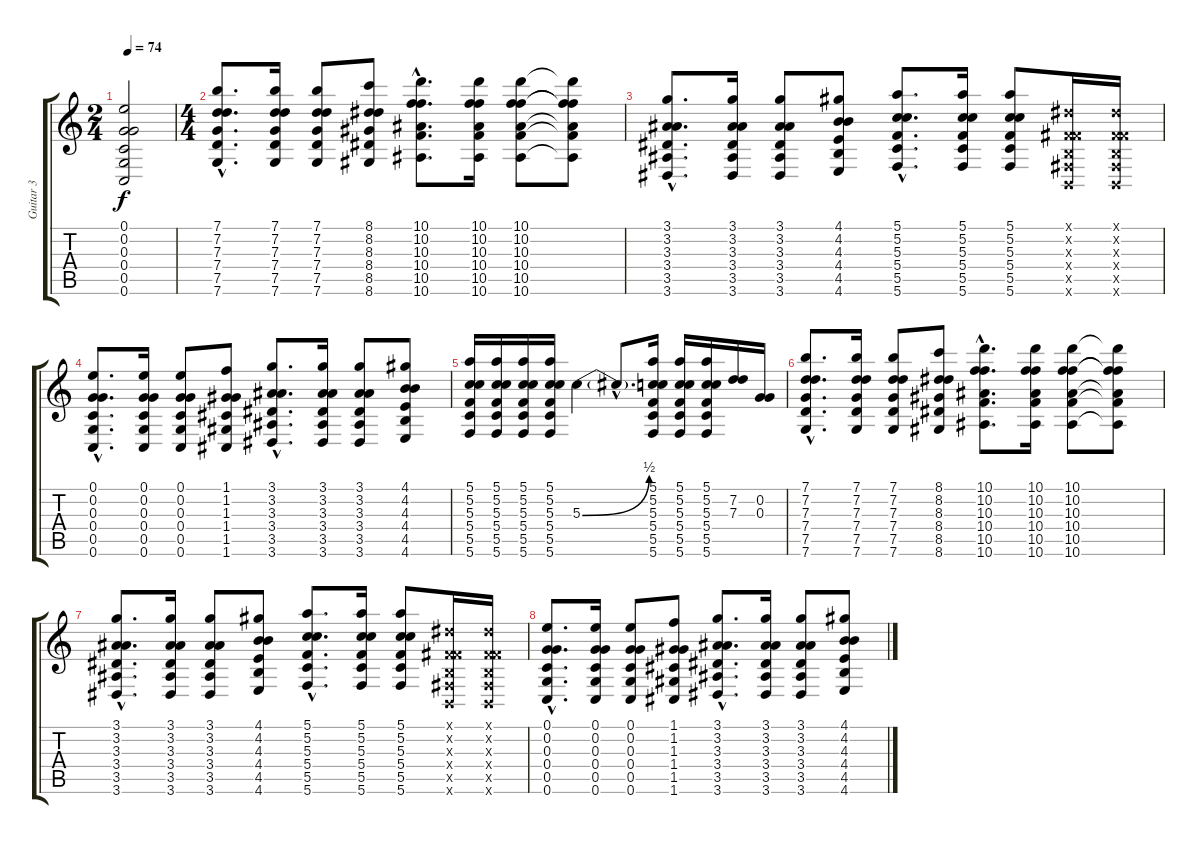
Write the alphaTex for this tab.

\track ("Guitar 3" "Guitar 3") {instrument overdrivenguitar}
\staff {score tabs}
\tuning (E4 G3 G3 C3 G2 C2) {hide}
\ts (2 4)
\tempo 74
\clef g2
\ks c
(0.1{t} 0.2{t} 0.3{t} 0.4{t} 0.5{t} 0.6{t}).2{dy f} |
\ts (4 4)
(7.1{hac} 7.2{hac} 7.3{hac} 7.4{hac} 7.5{hac} 7.6{hac}).8{d} (7.1 7.2 7.3 7.4 7.5 7.6).16 (7.1 7.2 7.3 7.4 7.5 7.6).8 (8.1 8.2 8.3 8.4 8.5 8.6).8 (10.1{hac} 10.2{hac} 10.3{hac} 10.4{hac} 10.5{hac} 10.6{hac}).8{d} (10.1 10.2 10.3 10.4 10.5 10.6).16 (10.1 10.2 10.3 10.4 10.5 10.6).8 (10.1{t} 10.2{t} 10.3{t} 10.4{t} 10.5{t} 10.6{t}).8 |
(3.1{hac} 3.2{hac} 3.3{hac} 3.4{hac} 3.5{hac} 3.6{hac}).8{d} (3.1 3.2 3.3 3.4 3.5 3.6).16 (3.1 3.2 3.3 3.4 3.5 3.6).8 (4.1 4.2 4.3 4.4 4.5 4.6).8 (5.1{hac} 5.2{hac} 5.3{hac} 5.4{hac} 5.5{hac} 5.6{hac}).8{d} (5.1 5.2 5.3 5.4 5.5 5.6).16 (5.1 5.2 5.3 5.4 5.5 5.6).8 (-1.1{x} -1.2{x} -1.3{x} -1.4{x} -1.5{x} -1.6{x}).16 (-1.1{x} -1.2{x} -1.3{x} -1.4{x} -1.5{x} -1.6{x}).16 |
(0.1{hac} 0.2{hac} 0.3{hac} 0.4{hac} 0.5{hac} 0.6{hac}).8{d} (0.1 0.2 0.3 0.4 0.5 0.6).16 (0.1 0.2 0.3 0.4 0.5 0.6).8 (1.1 1.2 1.3 1.4 1.5 1.6).8 (3.1{hac} 3.2{hac} 3.3{hac} 3.4{hac} 3.5{hac} 3.6{hac}).8{d} (3.1 3.2 3.3 3.4 3.5 3.6).16 (3.1 3.2 3.3 3.4 3.5 3.6).8 (4.1 4.2 4.3 4.4 4.5 4.6).8 |
(5.1 5.2 5.3 5.4 5.5 5.6).16 (5.1 5.2 5.3 5.4 5.5 5.6).16 (5.1 5.2 5.3 5.4 5.5 5.6).16 (5.1 5.2 5.3 5.4 5.5 5.6).16 5.3{be (bend 0 0 60 2)}.4 5.3{hac t}.8{d} (5.1 5.2 5.3 5.4 5.5 5.6).16 (5.1 5.2 5.3 5.4 5.5 5.6).16 (5.1 5.2 5.3 5.4 5.5 5.6).16 (7.2 7.3).16 (0.2 0.3).16 |
(7.1{hac} 7.2{hac} 7.3{hac} 7.4{hac} 7.5{hac} 7.6{hac}).8{d} (7.1 7.2 7.3 7.4 7.5 7.6).16 (7.1 7.2 7.3 7.4 7.5 7.6).8 (8.1 8.2 8.3 8.4 8.5 8.6).8 (10.1{hac} 10.2{hac} 10.3{hac} 10.4{hac} 10.5{hac} 10.6{hac}).8{d} (10.1 10.2 10.3 10.4 10.5 10.6).16 (10.1 10.2 10.3 10.4 10.5 10.6).8 (10.1{t} 10.2{t} 10.3{t} 10.4{t} 10.5{t} 10.6{t}).8 |
(3.1{hac} 3.2{hac} 3.3{hac} 3.4{hac} 3.5{hac} 3.6{hac}).8{d} (3.1 3.2 3.3 3.4 3.5 3.6).16 (3.1 3.2 3.3 3.4 3.5 3.6).8 (4.1 4.2 4.3 4.4 4.5 4.6).8 (5.1{hac} 5.2{hac} 5.3{hac} 5.4{hac} 5.5{hac} 5.6{hac}).8{d} (5.1 5.2 5.3 5.4 5.5 5.6).16 (5.1 5.2 5.3 5.4 5.5 5.6).8 (-1.1{x} -1.2{x} -1.3{x} -1.4{x} -1.5{x} -1.6{x}).16 (-1.1{x} -1.2{x} -1.3{x} -1.4{x} -1.5{x} -1.6{x}).16 |
(0.1{hac} 0.2{hac} 0.3{hac} 0.4{hac} 0.5{hac} 0.6{hac}).8{d} (0.1 0.2 0.3 0.4 0.5 0.6).16 (0.1 0.2 0.3 0.4 0.5 0.6).8 (1.1 1.2 1.3 1.4 1.5 1.6).8 (3.1{hac} 3.2{hac} 3.3{hac} 3.4{hac} 3.5{hac} 3.6{hac}).8{d} (3.1 3.2 3.3 3.4 3.5 3.6).16 (3.1 3.2 3.3 3.4 3.5 3.6).8 (4.1 4.2 4.3 4.4 4.5 4.6).8
